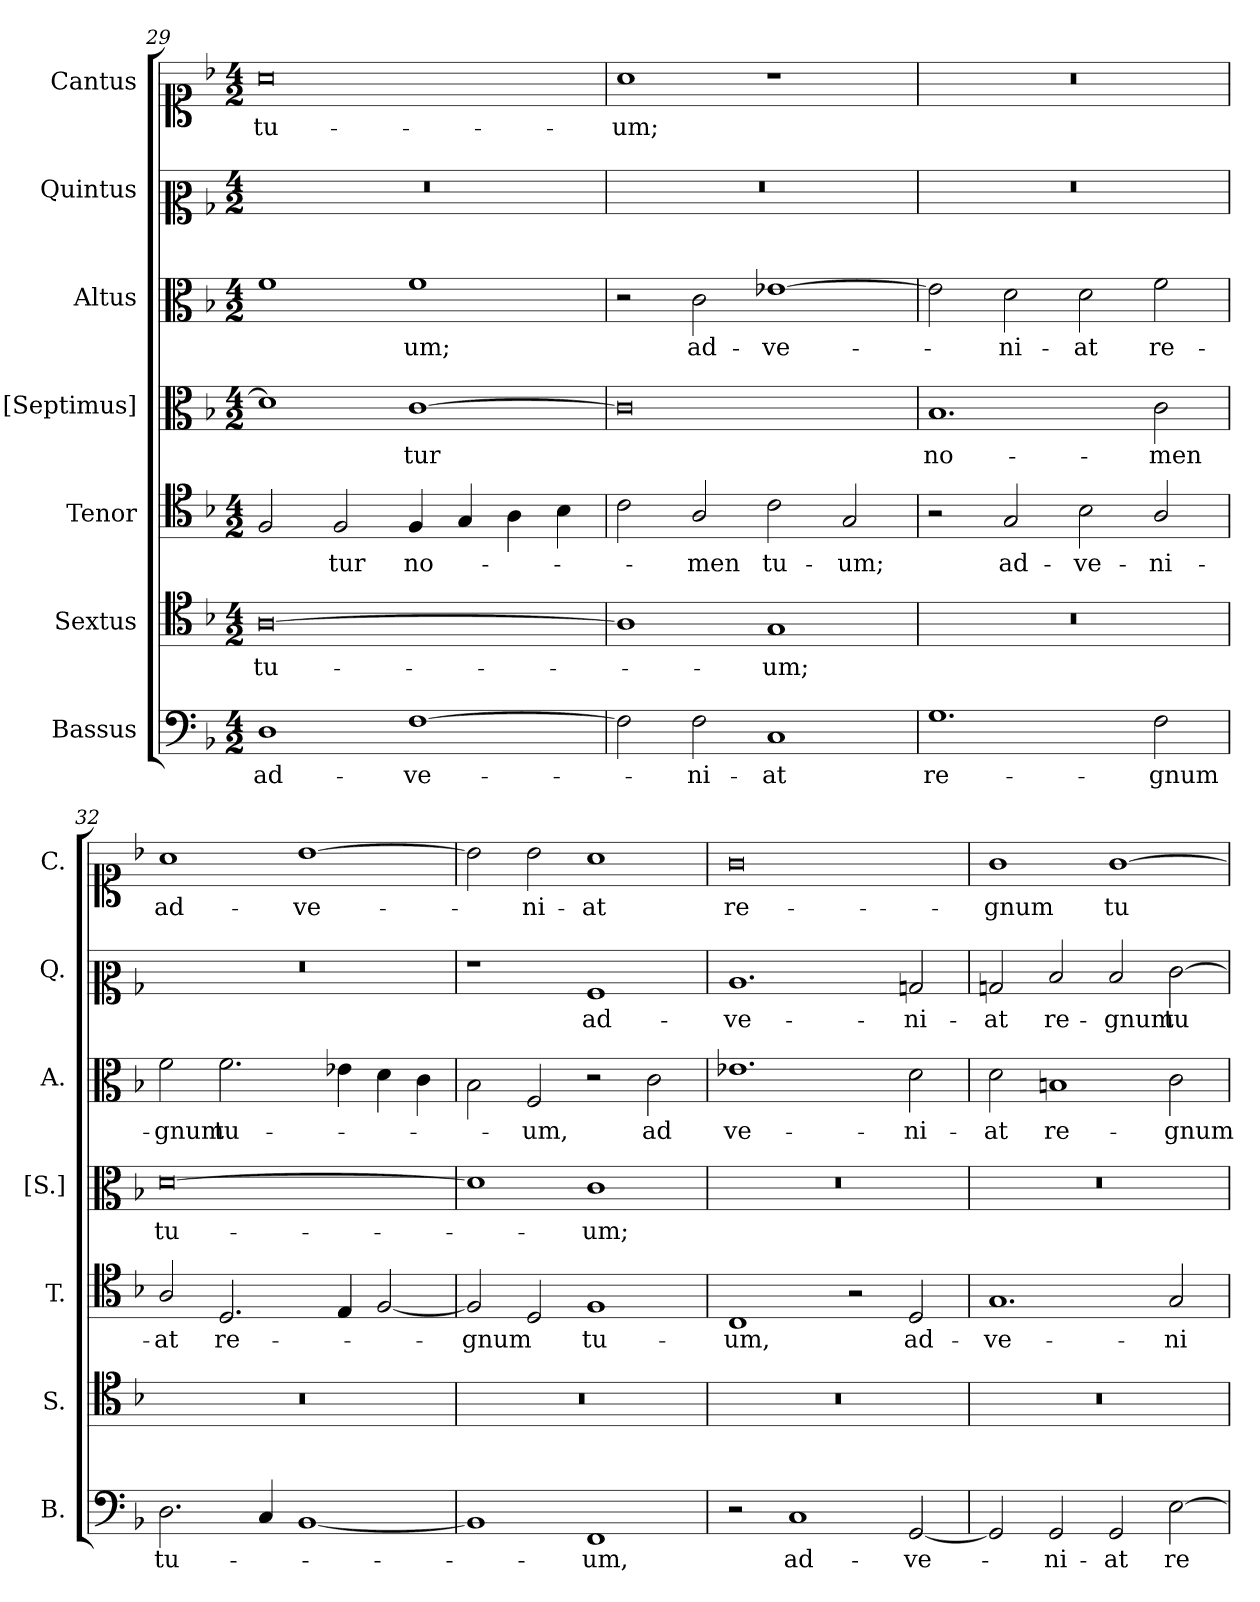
**kern	**text	**kern	**text	**kern	**text	**kern	**text	**kern	**text	**kern	**text	**kern	**text
*part7	*part7	*part6	*part6	*part5	*part5	*part4	*part4	*part3	*part3	*part2	*part2	*part1	*part1
*staff7	*staff7	*staff6	*staff6	*staff5	*staff5	*staff4	*staff4	*staff3	*staff3	*staff2	*staff2	*staff1	*staff1
*I"Bassus	*	*I"Sextus	*	*I"Tenor	*	*I"[Septimus]	*	*I"Altus	*	*I"Quintus	*	*I"Cantus	*
*I'B.	*	*I'S.	*	*I'T.	*	*I'[S.]	*	*I'A.	*	*I'Q.	*	*I'C.	*
*clefF4	*	*clefC4	*	*clefC4	*	*clefC3	*	*clefC3	*	*clefC2	*	*clefC1	*
*k[b-]	*	*k[b-]	*	*k[b-]	*	*k[b-]	*	*k[b-]	*	*k[b-]	*	*k[b-]	*
*M4/2	*	*M4/2	*	*M4/2	*	*M4/2	*	*M4/2	*	*M4/2	*	*M4/2	*
=29	=29	=29	=29	=29	=29	=29	=29	=29	=29	=29	=29	=29	=29
!	!LO:LY:b	!	!LO:LY:b	!	!	!	!	!	!	!	!	!	!LO:LY:b
1D	ad-	[0A	tu-	2F/	.	1d]	.	1f	.	0r	.	0a	tu-
!	!	!	!	!	!LO:LY:b	!	!	!	!	!	!	!	!
.	.	.	.	2F/	-tur	.	.	.	.	.	.	.	.
!	!LO:LY:b	!	!	!	!LO:LY:b	!	!LO:LY:b	!	!LO:LY:b	!	!	!	!
[1F	-ve-	.	.	4F/	no-	[1c	-tur	1f	-um;	.	.	.	.
.	.	.	.	4G/	.	.	.	.	.	.	.	.	.
.	.	.	.	4A\	.	.	.	.	.	.	.	.	.
.	.	.	.	4B-\	.	.	.	.	.	.	.	.	.
=30	=30	=30	=30	=30	=30	=30	=30	=30	=30	=30	=30	=30	=30
!	!	!	!	!	!	!	!	!	!	!	!	!	!LO:LY:b
2F\]	.	1A]	.	2c\	.	0c]	.	2r	.	0r	.	1a	-um;
!	!LO:LY:b	!	!	!	!LO:LY:b	!	!	!	!LO:LY:b	!	!	!	!
2F\	-ni-	.	.	2A/	-men	.	.	2c\	ad-	.	.	.	.
!	!LO:LY:b	!	!LO:LY:b	!	!LO:LY:b	!	!	!	!LO:LY:b	!	!	!	!
1C	-at	1G	-um;	2c\	tu-	.	.	[1e-X	-ve-	.	.	1r	.
!	!	!	!	!	!LO:LY:b	!	!	!	!	!	!	!	!
.	.	.	.	2G/	-um;	.	.	.	.	.	.	.	.
=31	=31	=31	=31	=31	=31	=31	=31	=31	=31	=31	=31	=31	=31
!	!LO:LY:b	!	!	!	!	!	!LO:LY:b	!	!	!	!	!	!
1.G	re-	0r	.	2r	.	1.B-	no-	2e-\]	.	0r	.	0r	.
!	!	!	!	!	!LO:LY:b	!	!	!	!LO:LY:b	!	!	!	!
.	.	.	.	2G/	ad-	.	.	2d\	-ni-	.	.	.	.
!	!	!	!	!	!LO:LY:b	!	!	!	!LO:LY:b	!	!	!	!
.	.	.	.	2B-\	-ve-	.	.	2d\	-at	.	.	.	.
!	!LO:LY:b	!	!	!	!LO:LY:b	!	!LO:LY:b	!	!LO:LY:b	!	!	!	!
2F\	-gnum	.	.	2A/	-ni-	2c\	-men	2f\	re-	.	.	.	.
=32	=32	=32	=32	=32	=32	=32	=32	=32	=32	=32	=32	=32	=32
!	!LO:LY:b	!	!	!	!LO:LY:b	!	!LO:LY:b	!	!LO:LY:b	!	!	!	!LO:LY:b
2.D\	tu-	0r	.	2A/	-at	[0d	tu-	2f\	-gnum	0r	.	1a	ad-
!	!	!	!	!	!LO:LY:b	!	!	!	!LO:LY:b	!	!	!	!
.	.	.	.	2.D/	re-	.	.	2.f\	tu-	.	.	.	.
4C/	.	.	.	.	.	.	.	.	.	.	.	.	.
!	!	!	!	!	!	!	!	!	!	!	!	!	!LO:LY:b
[1BB-	.	.	.	.	.	.	.	.	.	.	.	[1b-	-ve-
.	.	.	.	4E/	.	.	.	4e-X\	.	.	.	.	.
.	.	.	.	[2F/	.	.	.	4d\	.	.	.	.	.
.	.	.	.	.	.	.	.	4c\	.	.	.	.	.
=33	=33	=33	=33	=33	=33	=33	=33	=33	=33	=33	=33	=33	=33
!	!	!	!	!	!LO:LY:b	!	!	!	!	!	!	!	!
1BB-]	.	0r	.	2F/]	-gnum	1d]	.	2B-\	.	1r	.	2b-\]	.
!	!	!	!	!	!	!	!	!	!LO:LY:b	!	!	!	!LO:LY:b
.	.	.	.	2D/	.	.	.	2F/	-um,	.	.	2b-\	-ni-
!	!LO:LY:b	!	!	!	!LO:LY:b	!	!LO:LY:b	!	!	!	!LO:LY:b	!	!LO:LY:b
1FF	-um,	.	.	1F	tu-	1c	-um;	2r	.	1A	ad-	1a	-at
!	!	!	!	!	!	!	!	!	!LO:LY:b	!	!	!	!
.	.	.	.	.	.	.	.	2c\	ad	.	.	.	.
!!LO:PB:g=z
=34	=34	=34	=34	=34	=34	=34	=34	=34	=34	=34	=34	=34	=34
!	!	!	!	!	!LO:LY:b	!	!	!	!LO:LY:b	!	!LO:LY:b	!	!LO:LY:b
2r	.	0r	.	1C	-um,	0r	.	1.e-X	ve-	1.c	-ve-	0g	re-
!	!LO:LY:b	!	!	!	!	!	!	!	!	!	!	!	!
1C	ad-	.	.	.	.	.	.	.	.	.	.	.	.
.	.	.	.	2r	.	.	.	.	.	.	.	.	.
!	!LO:LY:b	!	!	!	!LO:LY:b	!	!	!	!LO:LY:b	!	!LO:LY:b	!	!
[2GG/	-ve-	.	.	2D/	ad-	.	.	2d\	-ni-	2Bn/	-ni-	.	.
=35	=35	=35	=35	=35	=35	=35	=35	=35	=35	=35	=35	=35	=35
!	!	!	!	!	!LO:LY:b	!	!	!	!LO:LY:b	!	!LO:LY:b	!	!LO:LY:b
2GG/]	.	0r	.	1.G	-ve-	0r	.	2d\	-at	2Bn/	-at	1g	-gnum
!	!LO:LY:b	!	!	!	!	!	!	!	!LO:LY:b	!	!LO:LY:b	!	!
2GG/	-ni-	.	.	.	.	.	.	1Bn	re-	2d/	re-	.	.
!	!LO:LY:b	!	!	!	!	!	!	!	!	!	!LO:LY:b	!	!LO:LY:b
2GG/	-at	.	.	.	.	.	.	.	.	2d/	-gnum	[1g	tu-
!	!LO:LY:b	!	!	!	!LO:LY:b	!	!	!	!LO:LY:b	!	!LO:LY:b	!	!
[2E\	re-	.	.	2G/	-ni-	.	.	2c\	-gnum	[2e\	tu-	.	.
=	=	=	=	=	=	=	=	=	=	=	=	=	=
*-	*-	*-	*-	*-	*-	*-	*-	*-	*-	*-	*-	*-	*-
